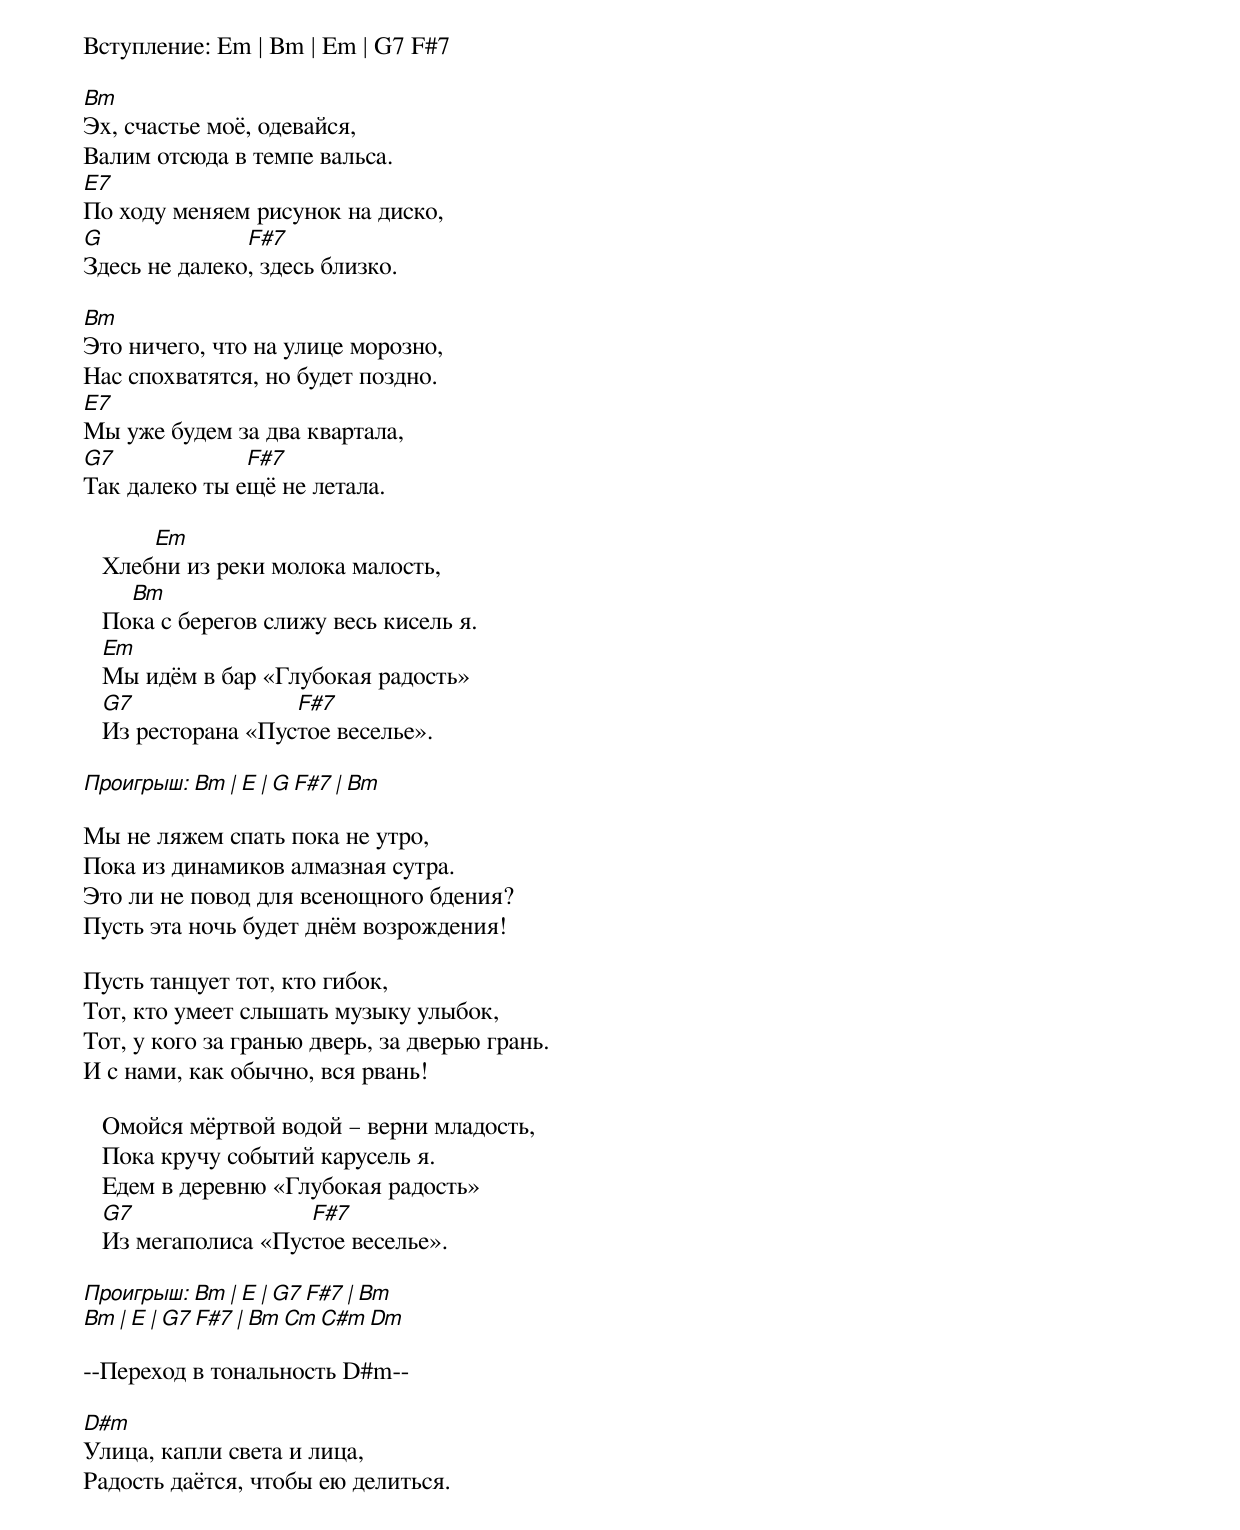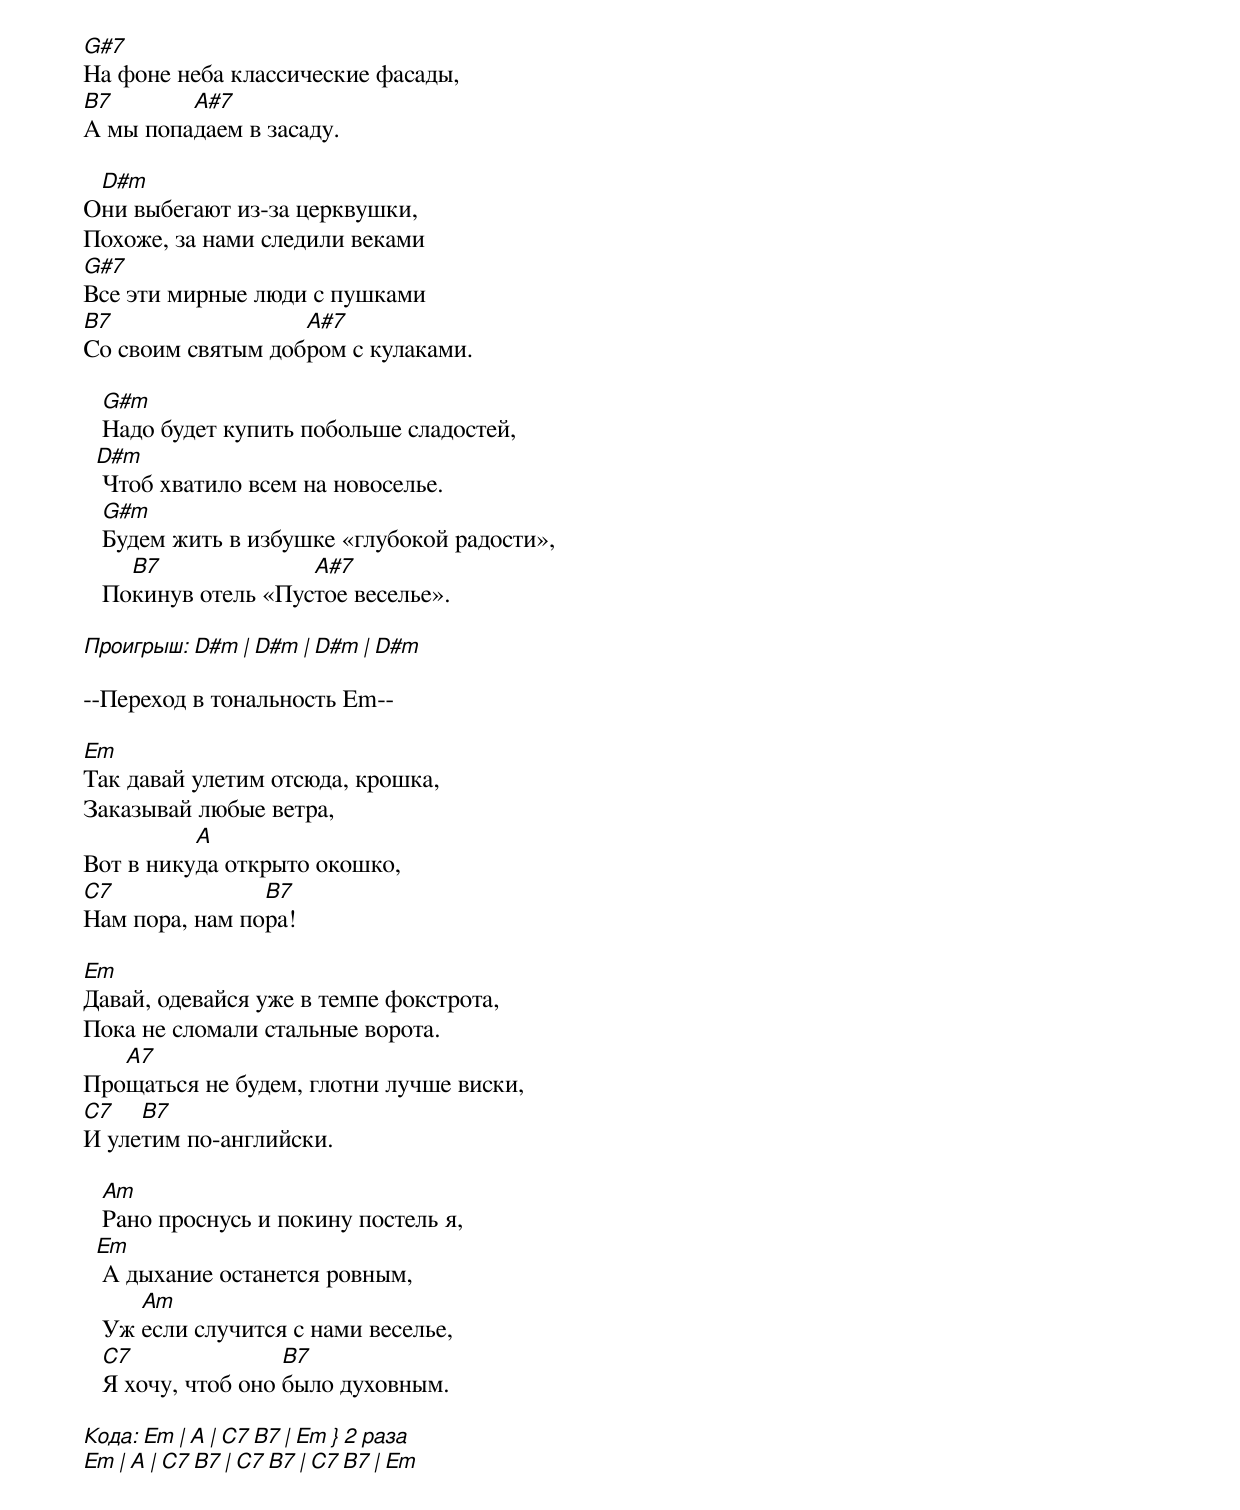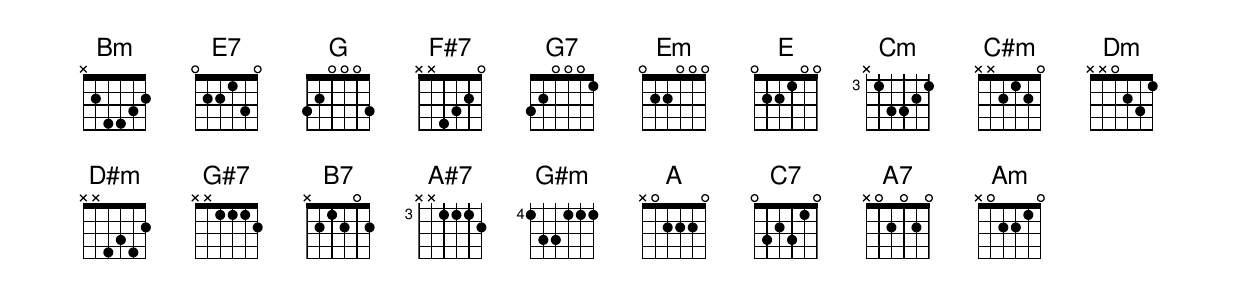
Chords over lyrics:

Вступление: Em | Bm | Em | G7 F#7

Bm
Эх, счастье моё, одевайся,
Валим отсюда в темпе вальса.
E7
По ходу меняем рисунок на диско,
G              F#7
Здесь не далеко, здесь близко.

Bm
Это ничего, что на улице морозно,
Нас спохватятся, но будет поздно.
E7
Мы уже будем за два квартала,
G7             F#7
Так далеко ты ещё не летала.

       Em
   Хлебни из реки молока малость,
     Bm
   Пока с берегов слижу весь кисель я.
   Em
   Мы идём в бар «Глубокая радость»
   G7               F#7
   Из ресторана «Пустое веселье».

Проигрыш: Bm | E | G F#7 | Bm

Мы не ляжем спать пока не утро,
Пока из динамиков алмазная сутра.
Это ли не повод для всенощного бдения?
Пусть эта ночь будет днём возрождения!

Пусть танцует тот, кто гибок,
Тот, кто умеет слышать музыку улыбок,
Тот, у кого за гранью дверь, за дверью грань.
И с нами, как обычно, вся рвань!

   Омойся мёртвой водой – верни младость,
   Пока кручу событий карусель я.
   Едем в деревню «Глубокая радость»
   G7                F#7
   Из мегаполиса «Пустое веселье».

Проигрыш: Bm | E | G7 F#7 | Bm
          Bm | E | G7 F#7 | Bm Cm C#m Dm

--Переход в тональность D#m--

D#m
Улица, капли света и лица,
Радость даётся, чтобы ею делиться.
G#7
На фоне неба классические фасады,
B7       A#7
А мы попадаем в засаду.

 D#m
Они выбегают из-за церквушки,
Похоже, за нами следили веками
G#7
Все эти мирные люди с пушками
B7                 A#7
Со своим святым добром с кулаками.

   G#m
   Надо будет купить побольше сладостей,
  D#m
   Чтоб хватило всем на новоселье.
   G#m
   Будем жить в избушке «глубокой радости»,
     B7              A#7
   Покинув отель «Пустое веселье».

Проигрыш: D#m | D#m | D#m | D#m

--Переход в тональность Em--

Em
Так давай улетим отсюда, крошка,
Заказывай любые ветра,
          A
Вот в никуда открыто окошко,
C7              B7
Нам пора, нам пора!

Em
Давай, одевайся уже в темпе фокстрота,
Пока не сломали стальные ворота.
   A7
Прощаться не будем, глотни лучше виски,
C7   B7
И улетим по-английски.

   Am
   Рано проснусь и покину постель я,
  Em
   А дыхание останется ровным,
      Am
   Уж если случится с нами веселье,
   C7               B7
   Я хочу, чтоб оно было духовным.

Кода: Em | A | C7 B7 | Em  } 2 раза
      Em | A | C7 B7 | C7 B7 | C7 B7 | Em
